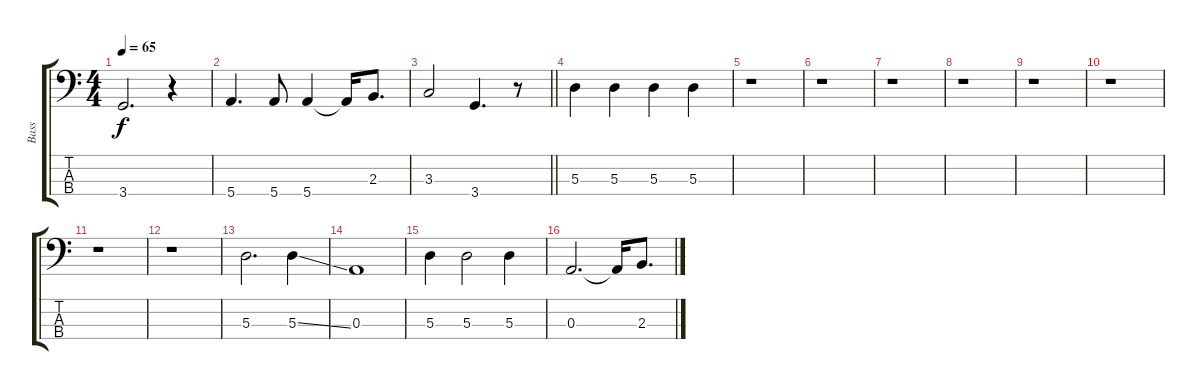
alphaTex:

\track ("Bass" "Bass") {instrument electricbassfinger}
\staff {score tabs}
\tuning (G2 D2 A1 E1) {hide}
\ts (4 4)
\tempo 65
\clef f4
\ks c
3.4.2{d dy f} r.4 |
5.4.4{d} 5.4.8 5.4.4 5.4{t}.16 2.3.8{d} |
\barLineRight lightlight
3.3.2 3.4.4{d} r.8 |
5.3.4 5.3.4 5.3.4 5.3.4 |
r.1 |
r.1 |
r.1 |
r.1 |
r.1 |
r.1 |
r.1 |
r.1 |
5.3.2{d} 5.3{ss}.4 |
0.3.1 |
5.3.4 5.3.2 5.3.4 |
0.3.2{d} 0.3{t}.16 2.3.8{d}
